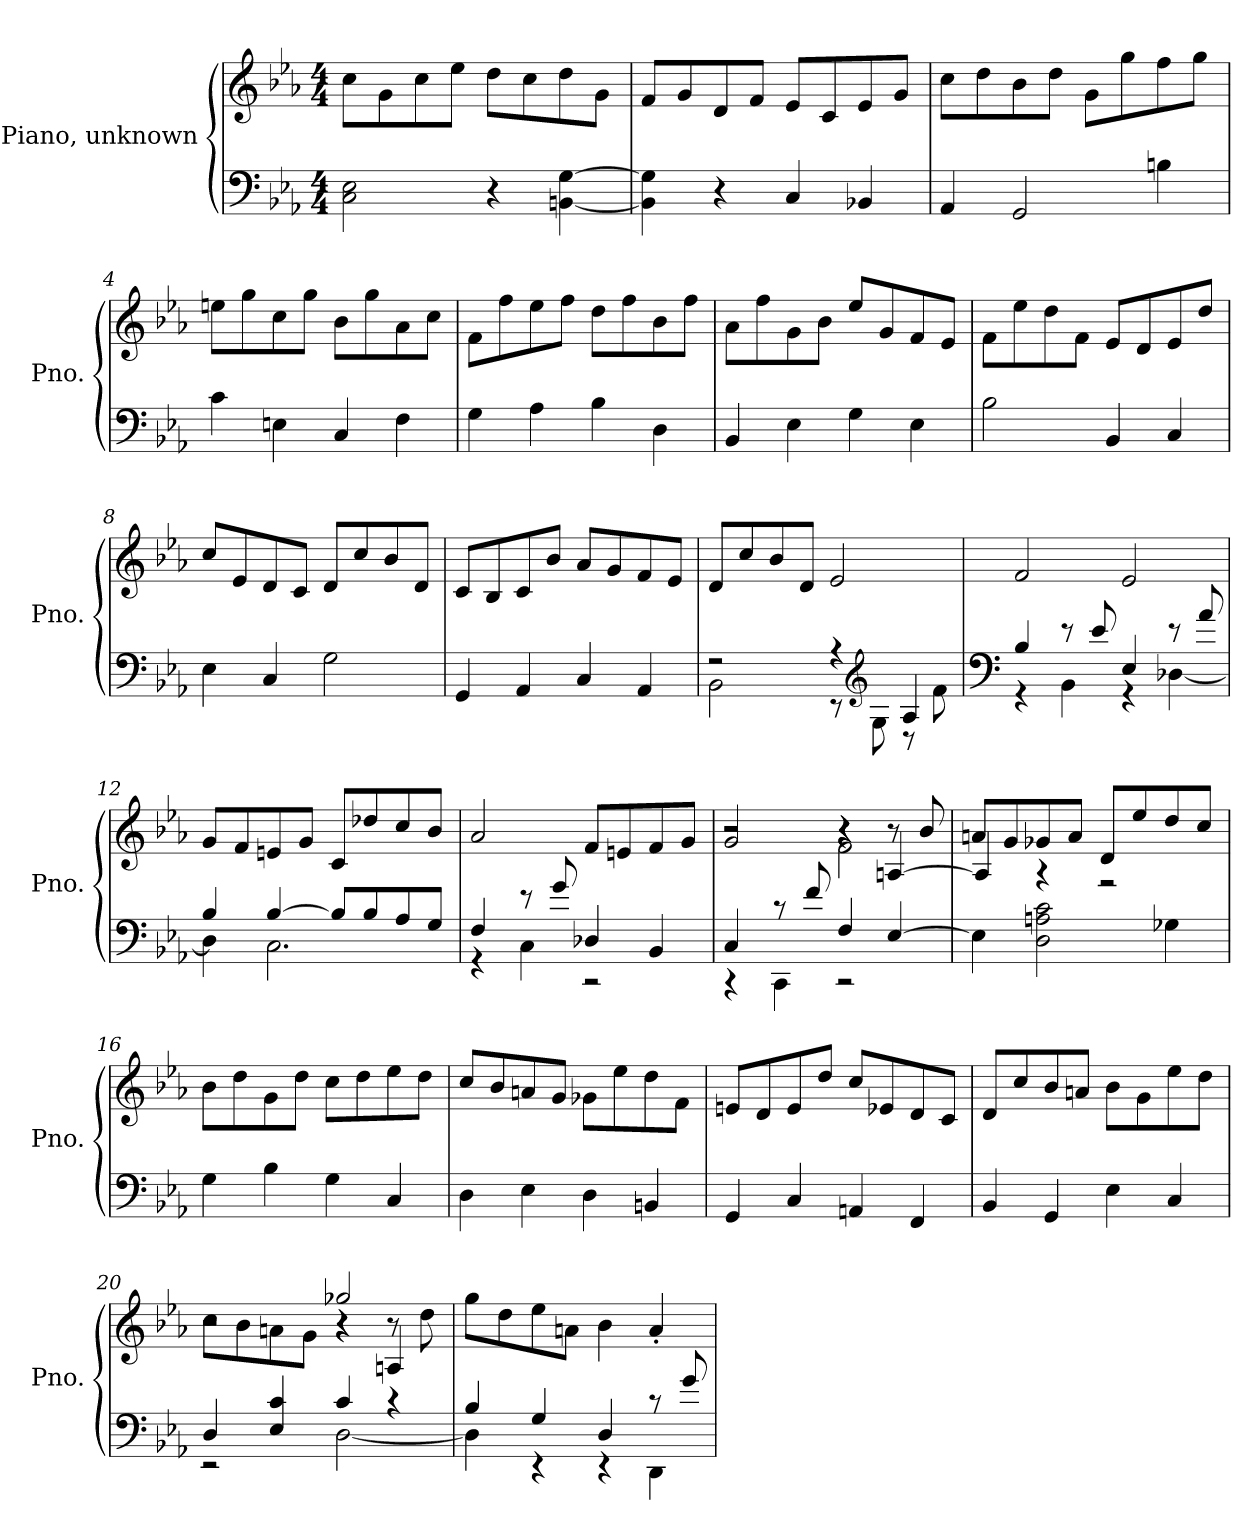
**kern	**kern
*part1	*part1
*staff2	*staff1
*I"Piano, unknown	*
*I'Pno.	*
*clefF4	*clefG2
*k[b-e-a-]	*k[b-e-a-]
*M4/4	*M4/4
*MM120	*MM120
=1	=1
2C\ 2E-\	8cc\L
.	8g\
.	8cc\
.	8ee-\J
4r	8dd\L
.	8cc\
[4BBn\ [4G\	8dd\
.	8g\J
=2	=2
4BB\] 4G\]	8f/L
.	8g/
4r	8d/
.	8f/J
4C/	8e-/L
.	8c/
4BB-X/	8e-/
.	8g/J
=3	=3
4AA-/	8cc\L
.	8dd\
2GG/	8b-\
.	8dd\J
.	8g\L
.	8gg\
4Bn\	8ff\
.	8gg\J
=4	=4
4c\	8een\L
.	8gg\
4En\	8cc\
.	8gg\J
4C/	8b-\L
.	8gg\
4F\	8a-\
.	8cc\J
=5	=5
4G\	8f\L
.	8ff\
4A-\	8ee-\
.	8ff\J
4B-\	8dd\L
.	8ff\
4D\	8b-\
.	8ff\J
!!LO:LB:g=z
=6	=6
4BB-/	8a-\L
.	8ff\
4E-\	8g\
.	8b-\J
4G\	8ee-/L
.	8g/
4E-\	8f/
.	8e-/J
=7	=7
2B-\	8f\L
.	8ee-\
.	8dd\
.	8f\J
4BB-/	8e-/L
.	8d/
4C/	8e-/
.	8dd/J
=8	=8
4E-\	8cc/L
.	8e-/
4C/	8d/
.	8c/J
2G\	8d/L
.	8cc/
.	8b-/
.	8d/J
=9	=9
4GG/	8c/L
.	8B-/
4AA-/	8c/
.	8b-/J
4C/	8a-/L
.	8g/
4AA-/	8f/
.	8e-/J
!!LO:LB:g=z
=10	=10
*^	*
2r	2BB-\	8d/L
.	.	8cc/
.	.	8b-/
.	.	8d/J
4r	8r	2e-/
*clefG2	*	*
.	8G\	.
4A-/	8r	.
.	8f\	.
=11	=11	=11
*clefF4	*	*
4B-/	4r	2f/
8r	4BB-\	.
8e-/	.	.
4E-/	4r	2e-/
8r	[4D-X\	.
8a-/	.	.
=12	=12	=12
4B-/	4D-\]	8g/L
.	.	8f/
[4B-/	2.C\	8en/
.	.	8g/J
8B-/L]	.	8c/L
8B-/	.	8dd-X/
8A-/	.	8cc/
8G/J	.	8b-/J
=13	=13	=13
4F/	4r	2a-/
8r	4C\	.
8g/	.	.
4D-X/	2r	8f/L
.	.	8en/
4BB-/	.	8f/
.	.	8g/J
!!LO:LB:g=z
=14	=14	=14
*	*	*^
*	*	*	*^
4C/	4r	2g/	2r	2r
8r	4CC\	.	.	.
8f/	.	.	.	.
4F/	2r	4r	2f\	4r
[4E-/	.	8r	.	[4An/
.	.	8b-/	.	.
*v	*v	*	*	*
*	*	*v	*v
=15	=15	=15
4E-\]	8an/L	4A/]
.	8g/	.
2D\ 2An\ 2c\	8g-X/	4r
.	8a/J	.
.	8d/L	2r
.	8ee-/	.
4G-X\	8dd/	.
.	8cc/J	.
*	*v	*v
=16	=16
4G\	8b-\L
.	8dd\
4B-\	8g\
.	8dd\J
4G\	8cc\L
.	8dd\
4C/	8ee-\
.	8dd\J
=17	=17
4D\	8cc/L
.	8b-/
4E-\	8an/
.	8g/J
4D\	8g-X\L
.	8ee-\
4BBn/	8dd\
.	8f\J
!!LO:LB:g=z
=18	=18
4GG/	8en/L
.	8d/
4C/	8e/
.	8dd/J
4AAn/	8cc/L
.	8e-X/
4FF/	8d/
.	8c/J
=19	=19
4BB-/	8d/L
.	8cc/
4GG/	8b-/
.	8an/J
4E-\	8b-\L
.	8g\
4C/	8ee-\
.	8dd\J
=20	=20
*^	*^
*	*	*	*^
4D/	2r	2r	8cc\L	2r
.	.	.	8b-\	.
4E-/ 4c/	.	.	8an\	.
.	.	.	8g\J	.
4c/	[2D\	2gg-X/	4r	4r
4r	.	.	8r	4An/
.	.	.	8dd\	.
*	*	*v	*v	*v
=21	=21	=21
4B-/	4D\]	8gg\L
.	.	8dd\
4G/	4r	8ee-\
.	.	8an\J
4D/	4r	4b-\
8r	4DD\	4a'/
8g/	.	.
*v	*v	*
=	=
*-	*-
